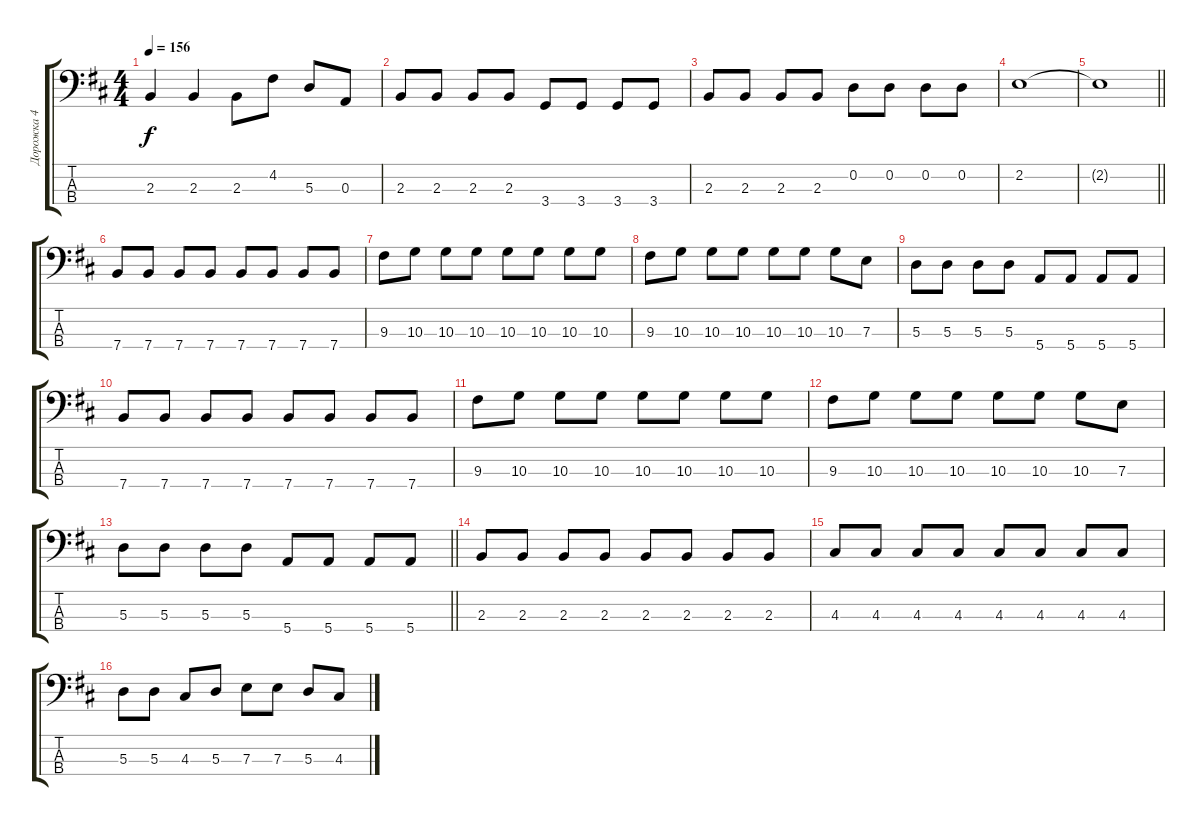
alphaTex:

\track ("Дорожка 4" "Дорожка 4") {instrument electricbasspick}
\staff {score tabs}
\tuning (G2 D2 A1 E1) {hide}
\ts (4 4)
\tempo 156
\clef f4
\ks bminor
2.3.4{dy f} 2.3.4 2.3.8 4.2.8 5.3.8 0.3.8 |
2.3.8 2.3.8 2.3.8 2.3.8 3.4.8 3.4.8 3.4.8 3.4.8 |
2.3.8 2.3.8 2.3.8 2.3.8 0.2.8 0.2.8 0.2.8 0.2.8 |
2.2.1 |
\barLineRight lightlight
2.2{t}.1 |
7.4.8 7.4.8 7.4.8 7.4.8 7.4.8 7.4.8 7.4.8 7.4.8 |
9.3.8 10.3.8 10.3.8 10.3.8 10.3.8 10.3.8 10.3.8 10.3.8 |
9.3.8 10.3.8 10.3.8 10.3.8 10.3.8 10.3.8 10.3.8 7.3.8 |
5.3.8 5.3.8 5.3.8 5.3.8 5.4.8 5.4.8 5.4.8 5.4.8 |
7.4.8 7.4.8 7.4.8 7.4.8 7.4.8 7.4.8 7.4.8 7.4.8 |
9.3.8 10.3.8 10.3.8 10.3.8 10.3.8 10.3.8 10.3.8 10.3.8 |
9.3.8 10.3.8 10.3.8 10.3.8 10.3.8 10.3.8 10.3.8 7.3.8 |
\barLineRight lightlight
5.3.8 5.3.8 5.3.8 5.3.8 5.4.8 5.4.8 5.4.8 5.4.8 |
2.3.8 2.3.8 2.3.8 2.3.8 2.3.8 2.3.8 2.3.8 2.3.8 |
4.3.8 4.3.8 4.3.8 4.3.8 4.3.8 4.3.8 4.3.8 4.3.8 |
5.3.8 5.3.8 4.3.8 5.3.8 7.3.8 7.3.8 5.3.8 4.3.8
